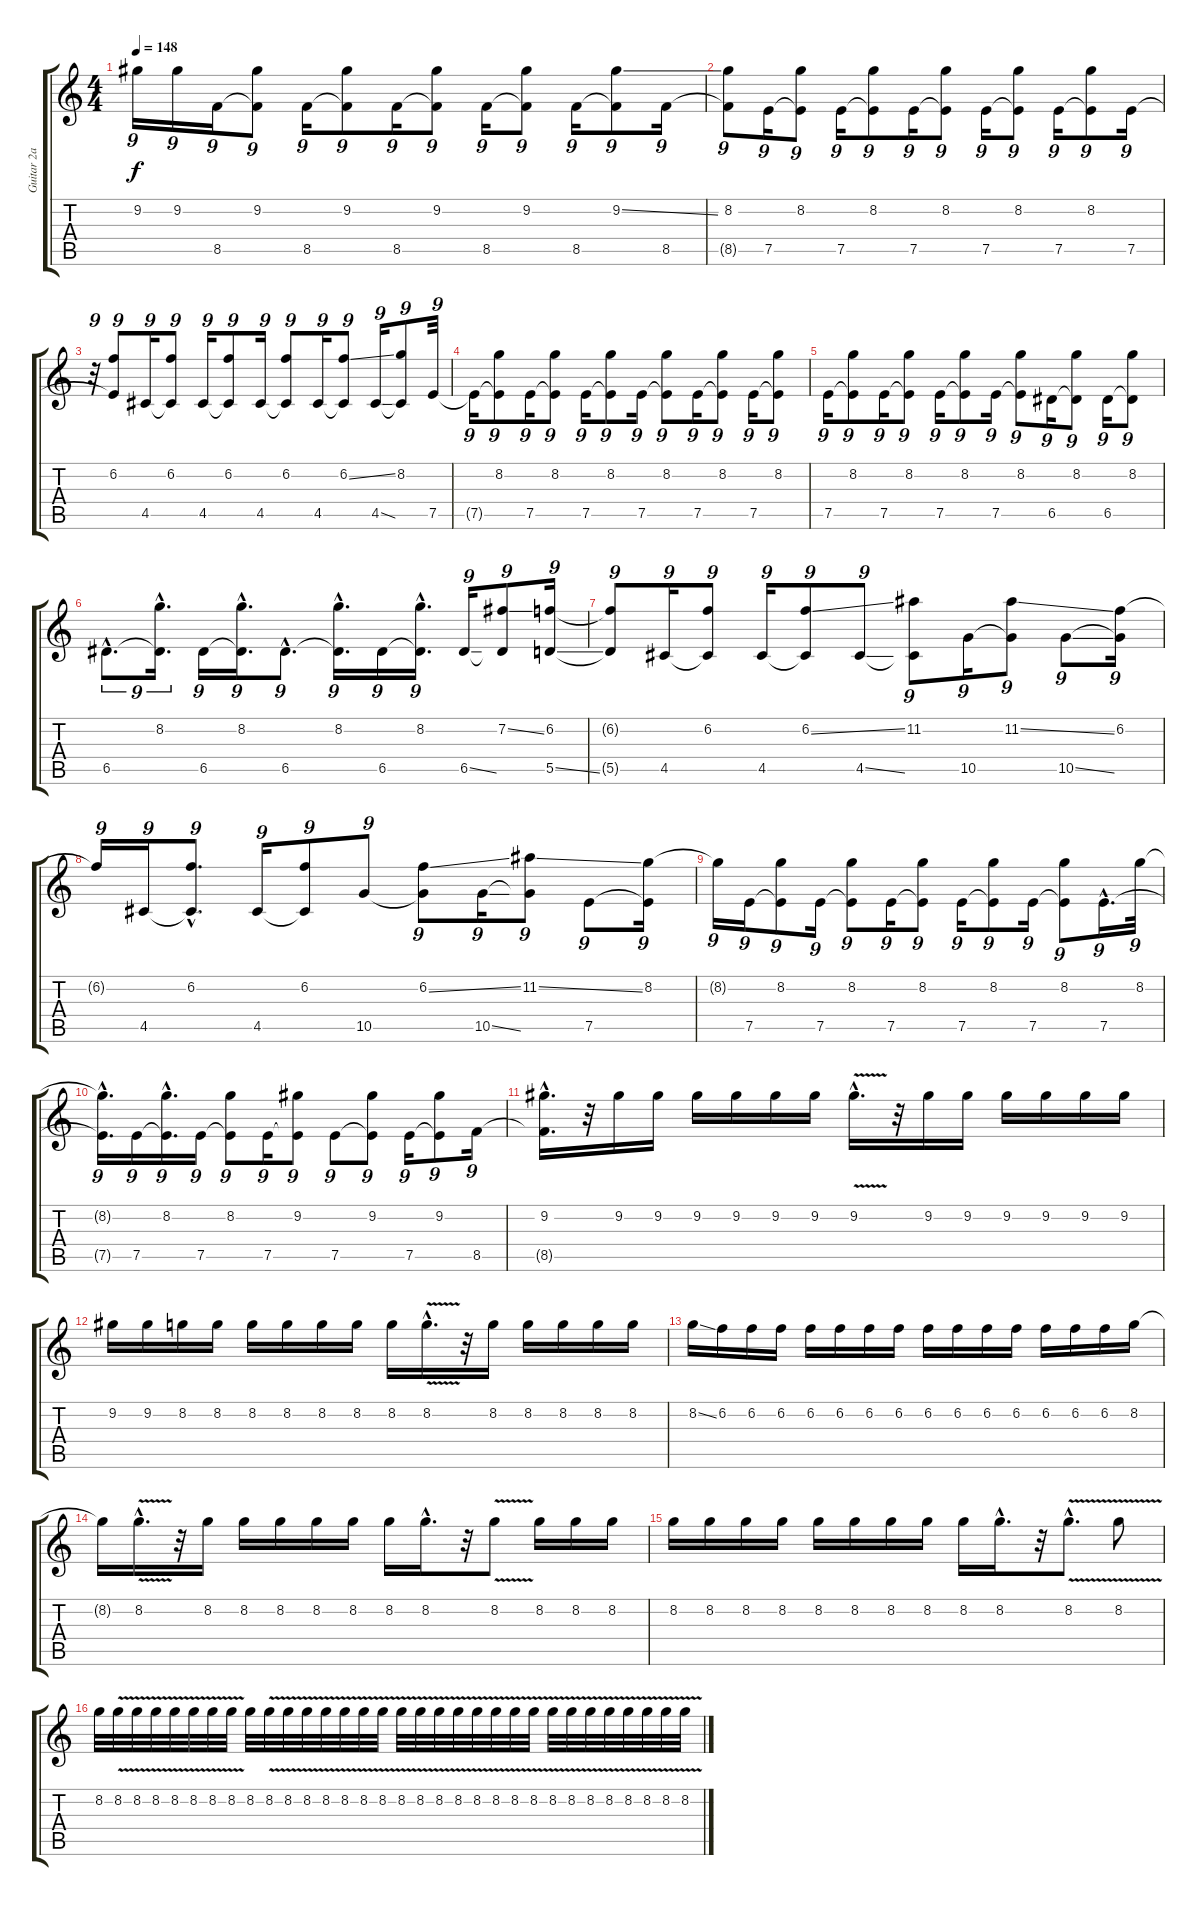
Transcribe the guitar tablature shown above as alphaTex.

\track ("Guitar 2a" "Guitar 2a") {instrument electricguitarjazz}
\staff {score tabs}
\tuning (E4 B3 G3 D3 A2 E2) {hide}
\ts (4 4)
\tempo 148
\clef g2
\ks c
9.2.16{tu (9 8) dy f} 9.2.16{tu (9 8)} 8.5.16{tu (9 8)} (9.2 8.5{t}).8{tu (9 8)} 8.5.16{tu (9 8)} (9.2 8.5{t}).8{tu (9 8)} 8.5.16{tu (9 8)} (9.2 8.5{t}).8{tu (9 8)} 8.5.16{tu (9 8)} (9.2 8.5{t}).8{tu (9 8)} 8.5.16{tu (9 8)} (9.2{ss} 8.5{t}).8{tu (9 8)} 8.5.16{tu (9 8)} |
(8.2 8.5{t}).8{tu (9 8)} 7.5.16{tu (9 8)} (8.2 7.5{t}).8{tu (9 8)} 7.5.16{tu (9 8)} (8.2 7.5{t}).8{tu (9 8)} 7.5.16{tu (9 8)} (8.2 7.5{t}).8{tu (9 8)} 7.5.16{tu (9 8)} (8.2 7.5{t}).8{tu (9 8)} 7.5.16{tu (9 8)} (8.2 7.5{t}).8{tu (9 8)} 7.5.16{tu (9 8)} |
r.32{tu (9 8)} (6.2 7.5{t}).8{tu (9 8)} 4.5.16{tu (9 8)} (6.2 4.5{t}).8{tu (9 8)} 4.5.16{tu (9 8)} (6.2 4.5{t}).8{tu (9 8)} 4.5.16{tu (9 8)} (6.2 4.5{t}).8{tu (9 8)} 4.5.16{tu (9 8)} (6.2{ss} 4.5{t}).8{tu (9 8)} 4.5{ss}.16{tu (9 8)} (8.2 4.5{t}).8{tu (9 8)} 7.5.32{tu (9 8)} |
7.5{t}.16{tu (9 8) volume 15} (8.2 7.5{t}).8{tu (9 8)} 7.5.16{tu (9 8)} (8.2 7.5{t}).8{tu (9 8)} 7.5.16{tu (9 8)} (8.2 7.5{t}).8{tu (9 8)} 7.5.16{tu (9 8)} (8.2 7.5{t}).8{tu (9 8)} 7.5.16{tu (9 8)} (8.2 7.5{t}).8{tu (9 8)} 7.5.16{tu (9 8)} (8.2 7.5{t}).8{tu (9 8)} |
7.5.16{tu (9 8)} (8.2 7.5{t}).8{tu (9 8)} 7.5.16{tu (9 8)} (8.2 7.5{t}).8{tu (9 8)} 7.5.16{tu (9 8)} (8.2 7.5{t}).8{tu (9 8)} 7.5.16{tu (9 8)} (8.2 7.5{t}).8{tu (9 8)} 6.5.16{tu (9 8)} (8.2 6.5{t}).8{tu (9 8)} 6.5.16{tu (9 8)} (8.2 6.5{t}).8{tu (9 8)} |
6.5{hac}.8{d tu (9 8)} (8.2{hac} 6.5{hac t}).16{d tu (9 8)} 6.5.16{tu (9 8)} (8.2{hac} 6.5{hac t}).16{d tu (9 8)} 6.5{hac}.8{d tu (9 8)} (8.2{hac} 6.5{hac t}).16{d tu (9 8)} 6.5.16{tu (9 8)} (8.2{hac} 6.5{hac t}).16{d tu (9 8)} 6.5{ss}.16{tu (9 8)} (7.2{ss} 6.5{t}).8{tu (9 8)} (6.2 5.5{ss}).16{tu (9 8)} |
(6.2{t} 5.5{t}).8{tu (9 8)} 4.5.16{tu (9 8)} (6.2 4.5{t}).8{tu (9 8)} 4.5.16{tu (9 8)} (6.2{ss} 4.5{t}).8{tu (9 8)} 4.5{ss}.8{tu (9 8)} (11.2 4.5{t}).8{tu (9 8)} 10.5.16{tu (9 8)} (11.2{ss} 10.5{t}).8{tu (9 8)} 10.5{ss}.8{tu (9 8)} (6.2 10.5{t}).16{tu (9 8)} |
6.2{t}.16{tu (9 8)} 4.5.16{tu (9 8)} (6.2{hac} 4.5{hac t}).8{d tu (9 8)} 4.5.16{tu (9 8)} (6.2 4.5{t}).8{tu (9 8)} 10.5.8{tu (9 8)} (6.2{ss} 10.5{t}).8{tu (9 8)} 10.5{ss}.16{tu (9 8)} (11.2{ss} 10.5{t}).8{tu (9 8)} 7.5.8{tu (9 8)} (8.2 7.5{t}).16{tu (9 8)} |
8.2{t}.16{tu (9 8)} 7.5.16{tu (9 8)} (8.2 7.5{t}).8{tu (9 8)} 7.5.16{tu (9 8)} (8.2 7.5{t}).8{tu (9 8)} 7.5.16{tu (9 8)} (8.2 7.5{t}).8{tu (9 8)} 7.5.16{tu (9 8)} (8.2 7.5{t}).8{tu (9 8)} 7.5.16{tu (9 8)} (8.2 7.5{t}).8{tu (9 8)} 7.5{hac}.16{d tu (9 8)} 8.2.32{tu (9 8)} |
(8.2{hac t} 7.5{hac t}).16{d tu (9 8)} 7.5.16{tu (9 8)} (8.2{hac} 7.5{hac t}).16{d tu (9 8)} 7.5.16{tu (9 8)} (8.2 7.5{t}).8{tu (9 8)} 7.5.16{tu (9 8)} (9.2 7.5{t}).8{tu (9 8)} 7.5.8{tu (9 8)} (9.2 7.5{t}).8{tu (9 8)} 7.5.16{tu (9 8)} (9.2 7.5{t}).8{tu (9 8)} 8.5.16{tu (9 8)} |
(9.2{hac} 8.5{hac t}).16{d} r.32 9.2.16 9.2.16 9.2.16 9.2.16 9.2.16 9.2.16 9.2{v hac}.16{d} r.32 9.2.16 9.2.16 9.2.16 9.2.16 9.2.16 9.2.16 |
9.2.16 9.2.16 8.2.16 8.2.16 8.2.16 8.2.16 8.2.16 8.2.16 8.2.16 8.2{v hac}.16{d} r.32 8.2.16 8.2.16 8.2.16 8.2.16 8.2.16 |
8.2{ss}.16 6.2.16 6.2.16 6.2.16 6.2.16 6.2.16 6.2.16 6.2.16 6.2.16 6.2.16 6.2.16 6.2.16 6.2.16 6.2.16 6.2.16 8.2.16 |
8.2{t}.16 8.2{v hac}.16{d} r.32 8.2.16 8.2.16 8.2.16 8.2.16 8.2.16 8.2.16 8.2{hac}.16{d} r.32 8.2{v}.8 8.2.16 8.2.16 8.2.16 |
8.2.16 8.2.16 8.2.16 8.2.16 8.2.16 8.2.16 8.2.16 8.2.16 8.2.16 8.2{hac}.16{d} r.32 8.2{v hac}.8{d} 8.2{v}.8 |
8.2.32{volume 16 balance 8} 8.2{v}.32 8.2{v}.32 8.2{v}.32 8.2{v}.32 8.2{v}.32 8.2{v}.32 8.2{v}.32 8.2.32 8.2{v}.32 8.2{v}.32 8.2{v}.32 8.2{v}.32 8.2{v}.32 8.2{v}.32 8.2{v}.32 8.2{v}.32 8.2{v}.32 8.2{v}.32 8.2{v}.32 8.2{v}.32 8.2{v}.32 8.2{v}.32 8.2{v}.32 8.2{v}.32 8.2{v}.32 8.2{v}.32 8.2{v}.32 8.2{v}.32 8.2{v}.32 8.2{v}.32 8.2{v ss}.32
